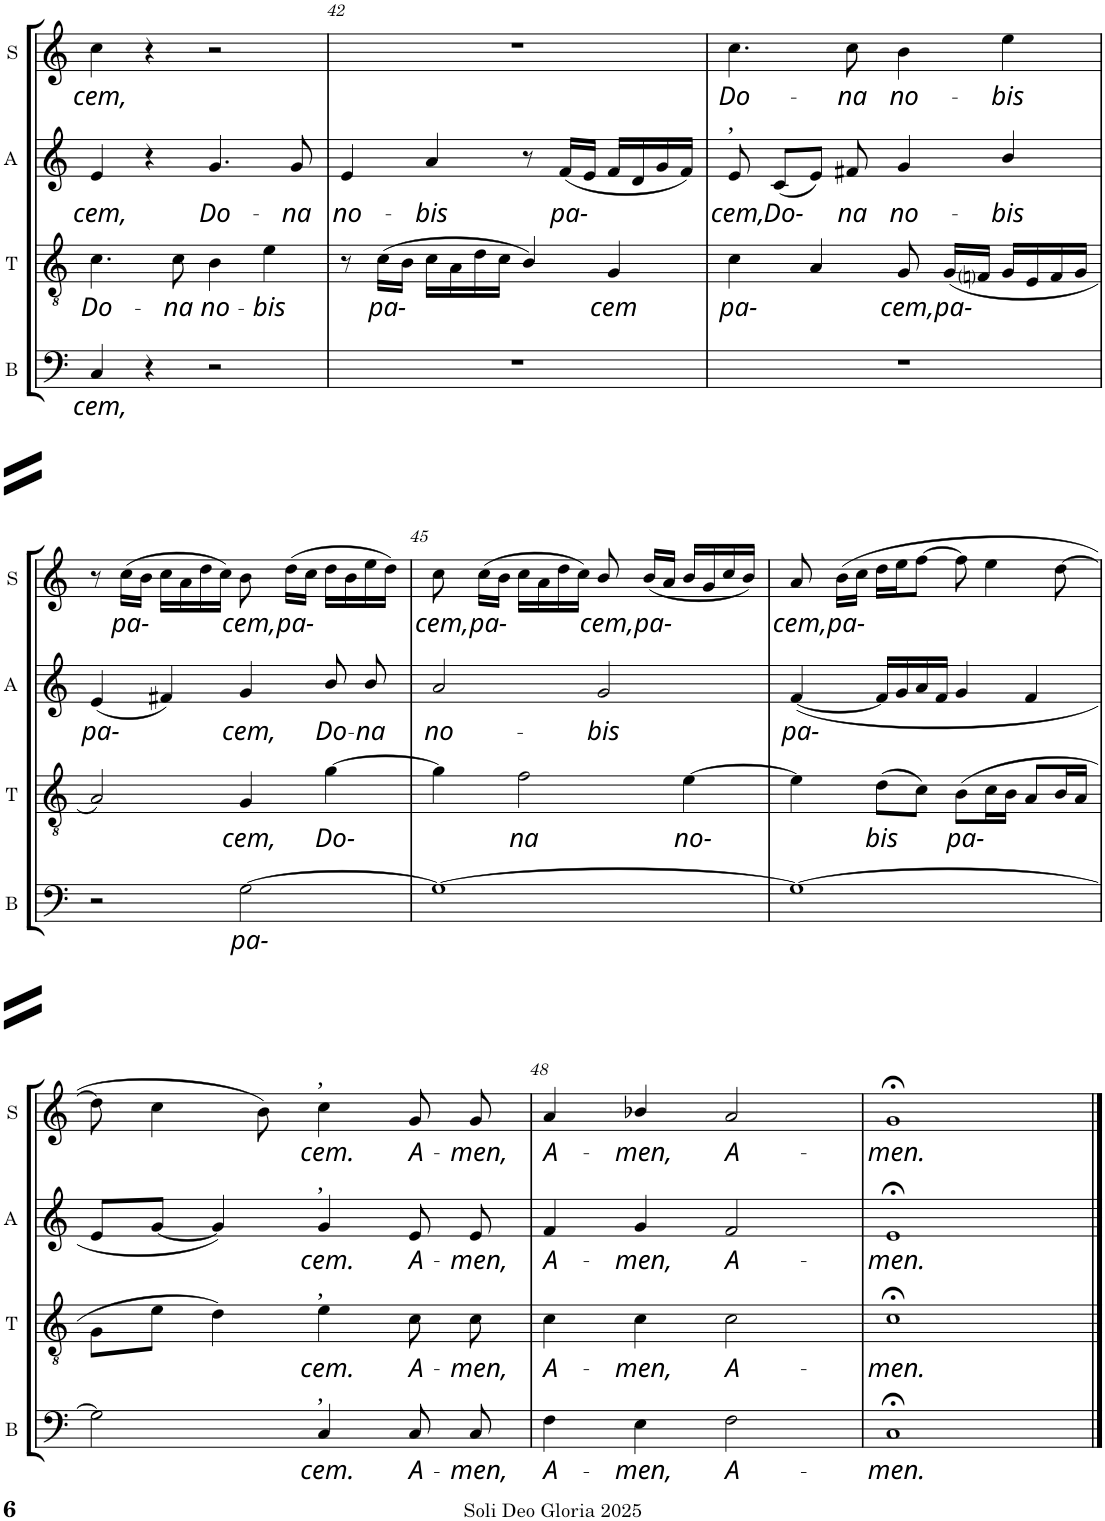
**kern	**text	**kern	**text	**kern	**text	**kern	**text
*part4	*part4	*part3	*part3	*part2	*part2	*part1	*part1
*staff4	*staff4	*staff3	*staff3	*staff2	*staff2	*staff1	*staff1
*I"Bass	*	*I"Tenor	*	*I"Alto	*	*I"Soprano	*
*I'B	*	*I'T	*	*I'A	*	*I'S	*
!!LO:PB:g=z
*clefF4	*	*clefGv2	*	*clefG2	*	*clefG2	*
*k[]	*	*k[]	*	*k[]	*	*k[]	*
*M4/4	*	*M4/4	*	*M4/4	*	*M4/4	*
*met(c)	*	*met(c)	*	*met(c)	*	*met(c)	*
=41	=41	=41	=41	=41	=41	=41	=41
!	!LO:LY:b	!	!LO:LY:b	!	!LO:LY:b	!	!LO:LY:b
4C/	cem,	4.c\	Do-	4e/	cem,	4cc\	cem,
4r	.	.	.	4r	.	4r	.
!	!	!	!LO:LY:b	!	!	!	!
.	.	8c\	-na	.	.	.	.
!	!	!	!LO:LY:b	!	!LO:LY:b	!	!
2r	.	4B\	no-	4.g/	Do-	2r	.
!	!	!	!LO:LY:b	!	!	!	!
.	.	4e\	-bis	.	.	.	.
!	!	!	!	!	!LO:LY:b	!	!
.	.	.	.	8g/	-na	.	.
=42	=42	=42	=42	=42	=42	=42	=42
!	!	!	!	!	!LO:LY:b	!	!
1r	.	8r	.	4e/	no-	1r	.
!	!	!	!LO:LY:b	!	!	!	!
.	.	(>16c\LL	pa-	.	.	.	.
.	.	16B\JJ	.	.	.	.	.
!	!	!	!	!	!LO:LY:b	!	!
.	.	16c\LL	.	4a/	-bis	.	.
.	.	16A\	.	.	.	.	.
.	.	16d\	.	.	.	.	.
.	.	16c\JJ	.	.	.	.	.
.	.	4B/)	.	8r	.	.	.
!	!	!	!	!	!LO:LY:b	!	!
.	.	.	.	(<16f/LL	pa-	.	.
.	.	.	.	16e/JJ	.	.	.
!	!	!	!LO:LY:b	!	!	!	!
.	.	4G/	cem	16f/LL	.	.	.
.	.	.	.	16d/	.	.	.
.	.	.	.	16g/	.	.	.
.	.	.	.	16f/JJ)	.	.	.
=43	=43	=43	=43	=43	=43	=43	=43
!	!	!	!	!LO:TX:a:t=,	!	!	!
!	!	!	!LO:LY:b	!	!LO:LY:b	!	!LO:LY:b
1r	.	4c\	pa-	8e/	cem,	4.cc\	Do-
!	!	!	!	!	!LO:LY:b	!	!
.	.	.	.	(<8c/L	Do-	.	.
.	.	4A/	.	8e/J)	.	.	.
!	!	!	!	!	!LO:LY:b	!	!LO:LY:b
.	.	.	.	8f#X/	na	8cc\	-na
!	!	!	!LO:LY:b	!	!LO:LY:b	!	!LO:LY:b
.	.	8G/	cem,	4g/	no-	4b\	no-
!	!	!	!LO:LY:b	!	!	!	!
.	.	(<16G/LL	pa-	.	.	.	.
.	.	16Fni/JJ	.	.	.	.	.
!	!	!	!	!	!LO:LY:b	!	!LO:LY:b
.	.	16G/LL	.	4b/	-bis	4ee\	-bis
.	.	16E/	.	.	.	.	.
.	.	16F/	.	.	.	.	.
.	.	16G/JJ	.	.	.	.	.
!!LO:LB:g=z
=44	=44	=44	=44	=44	=44	=44	=44
!	!	!	!	!	!LO:LY:b	!	!
2r	.	2A/)	.	(<4e/	pa-	8r	.
!	!	!	!	!	!	!	!LO:LY:b
.	.	.	.	.	.	(>16cc\LL	pa-
.	.	.	.	.	.	16b\JJ	.
.	.	.	.	4f#X/)	.	16cc\LL	.
.	.	.	.	.	.	16a\	.
.	.	.	.	.	.	16dd\	.
.	.	.	.	.	.	16cc\JJ)	.
!	!LO:LY:b	!	!LO:LY:b	!	!LO:LY:b	!	!LO:LY:b
[2G\	pa-	4G/	cem,	4g/	cem,	8b\	cem,
!	!	!	!	!	!	!	!LO:LY:b
.	.	.	.	.	.	(>16dd\LL	pa-
.	.	.	.	.	.	16cc\JJ	.
!	!	!	!LO:LY:b	!	!LO:LY:b	!	!
.	.	[4g\	Do-	8b/	Do-	16dd\LL	.
.	.	.	.	.	.	16b\	.
!	!	!	!	!	!LO:LY:b	!	!
.	.	.	.	8b/	-na	16ee\	.
.	.	.	.	.	.	16dd\JJ)	.
=45	=45	=45	=45	=45	=45	=45	=45
!	!	!	!	!	!LO:LY:b	!	!LO:LY:b
1G_	.	4g\]	.	2a/	no-	8cc\	cem,
!	!	!	!	!	!	!	!LO:LY:b
.	.	.	.	.	.	(>16cc\LL	pa-
.	.	.	.	.	.	16b\JJ	.
!	!	!	!LO:LY:b	!	!	!	!
.	.	2f\	na	.	.	16cc\LL	.
.	.	.	.	.	.	16a\	.
.	.	.	.	.	.	16dd\	.
.	.	.	.	.	.	16cc\JJ)	.
!	!	!	!	!	!LO:LY:b	!	!LO:LY:b
.	.	.	.	2g/	-bis	8b/	cem,
!	!	!	!	!	!	!	!LO:LY:b
.	.	.	.	.	.	(<16b/LL	pa-
.	.	.	.	.	.	16a/JJ	.
!	!	!	!LO:LY:b	!	!	!	!
.	.	[4e\	no-	.	.	16b/LL	.
.	.	.	.	.	.	16g/	.
.	.	.	.	.	.	16cc/	.
.	.	.	.	.	.	16b/JJ)	.
=46	=46	=46	=46	=46	=46	=46	=46
!	!	!	!	!	!LO:LY:b	!	!LO:LY:b
1G_	.	4e\]	.	(<[4f/	pa-	8a/	cem,
!	!	!	!	!	!	!	!LO:LY:b
.	.	.	.	.	.	(>16b\LL	pa-
.	.	.	.	.	.	16cc\JJ	.
!	!	!	!LO:LY:b	!	!	!	!
.	.	(>8d\L	bis	16f/LL]	.	16dd\LL	.
.	.	.	.	16g/	.	16ee\J	.
.	.	8c\J)	.	16a/	.	[8ff\J	.
.	.	.	.	16f/JJ	.	.	.
!	!	!	!LO:LY:b	!	!	!	!
.	.	(>8B\L	pa-	4g/	.	8ff\]	.
.	.	16c\L	.	.	.	4ee\	.
.	.	16B\JJ	.	.	.	.	.
.	.	8A/L	.	4f/	.	.	.
.	.	16B/L	.	.	.	[8dd\	.
.	.	16A/JJ	.	.	.	.	.
!!LO:LB:g=z
=47	=47	=47	=47	=47	=47	=47	=47
2G\]	.	8G\L	.	8e/L	.	8dd\]	.
.	.	8e\J	.	[8g/J	.	4cc\	.
.	.	4d\)	.	4g/])	.	.	.
.	.	.	.	.	.	8b\)	.
!	!	!	!	!	!	!LO:TX:a:t=,	!
!	!	!	!	!LO:TX:a:t=,	!	!	!
!	!	!LO:TX:a:t=,	!	!	!	!	!
!LO:TX:a:t=,	!	!	!	!	!	!	!
!	!LO:LY:b	!	!LO:LY:b	!	!LO:LY:b	!	!LO:LY:b
4C/	cem.	4e\	cem.	4g/	cem.	4cc\	cem.
!	!LO:LY:b	!	!LO:LY:b	!	!LO:LY:b	!	!LO:LY:b
8C/L	A-	8c\	A-	8e/	A-	8g/	A-
!	!LO:LY:b	!	!LO:LY:b	!	!LO:LY:b	!	!LO:LY:b
8C/J	-men,	8c\	-men,	8e/	-men,	8g/	-men,
=48	=48	=48	=48	=48	=48	=48	=48
!	!LO:LY:b	!	!LO:LY:b	!	!LO:LY:b	!	!LO:LY:b
4F\	A-	4c\	A-	4f/	A-	4a/	A-
!	!LO:LY:b	!	!LO:LY:b	!	!LO:LY:b	!	!LO:LY:b
4E\	-men,	4c\	-men,	4g/	-men,	4b-X/	-men,
!	!LO:LY:b	!	!LO:LY:b	!	!LO:LY:b	!	!LO:LY:b
2F\	A-	2c\	A-	2f/	A-	2a/	A-
=49	=49	=49	=49	=49	=49	=49	=49
!	!LO:LY:b	!	!LO:LY:b	!	!LO:LY:b	!	!LO:LY:b
1C;<	-men.	1c;<	-men.	1e;<	-men.	1g;<	-men.
==	==	==	==	==	==	==	==
*-	*-	*-	*-	*-	*-	*-	*-
